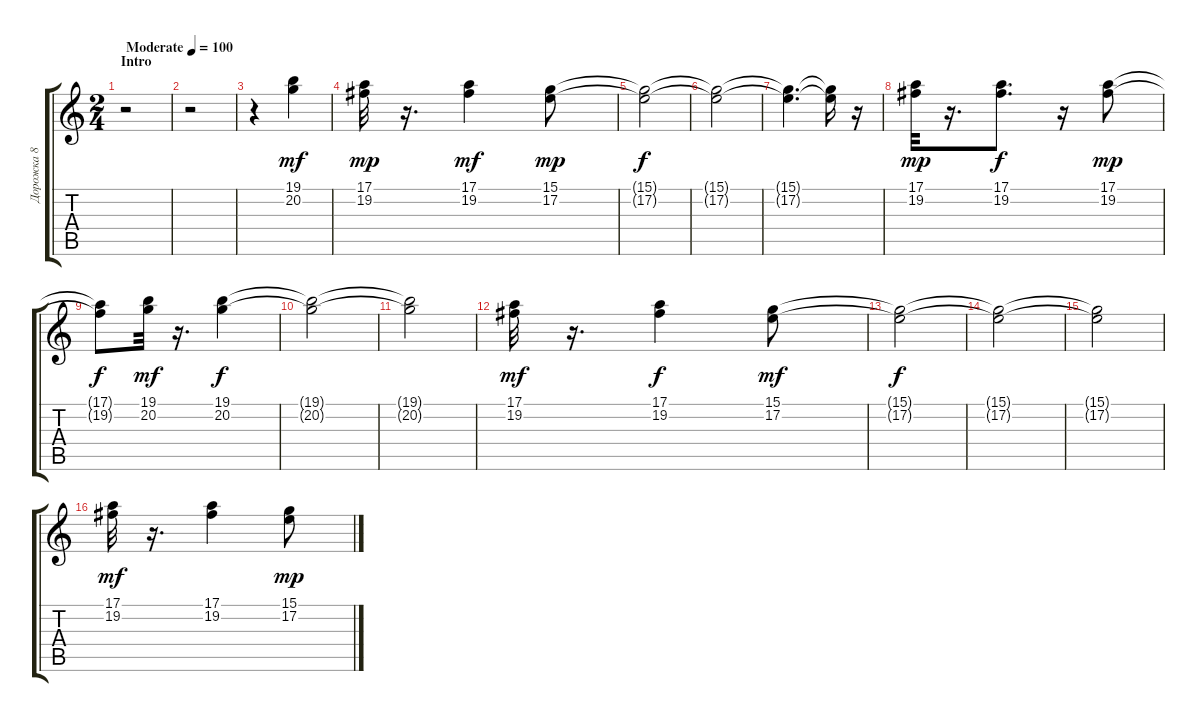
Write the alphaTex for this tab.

\track ("Дорожка 8" "Дорожка 8") {instrument percussiveorgan}
\staff {score tabs}
\tuning (E4 B3 G3 D3 A2 E2) {hide}
\ts (2 4)
\section ("" "Intro")
\tempo (100 "Moderate")
\clef g2
\ks c
r.2{dy mf instrument percussiveorgan} |
r.2 |
r.4 (19.1 20.2).4 |
(17.1 19.2).32{dy mp} r.16{d} (17.1 19.2).4{dy mf} (15.1 17.2).8{dy mp} |
(15.1{t} 17.2{t}).2{dy f} |
(15.1{t} 17.2{t}).2 |
(15.1{t} 17.2{t}).4{d} (15.1{t} 17.2{t}).16 r.16 |
(17.1 19.2).32{dy mp} r.16{d} (17.1 19.2).8{d dy f} r.16 (17.1 19.2).8{dy mp} |
(17.1{t} 19.2{t}).8{dy f} (19.1 20.2).32{dy mf} r.16{d} (19.1 20.2).4{dy f} |
(19.1{t} 20.2{t}).2 |
(19.1{t} 20.2{t}).2 |
(17.1 19.2).32{dy mf} r.16{d} (17.1 19.2).4{dy f} (15.1 17.2).8{dy mf} |
(15.1{t} 17.2{t}).2{dy f} |
(15.1{t} 17.2{t}).2 |
(15.1{t} 17.2{t}).2 |
(17.1 19.2).32{dy mf} r.16{d} (17.1 19.2).4 (15.1 17.2).8{dy mp}
